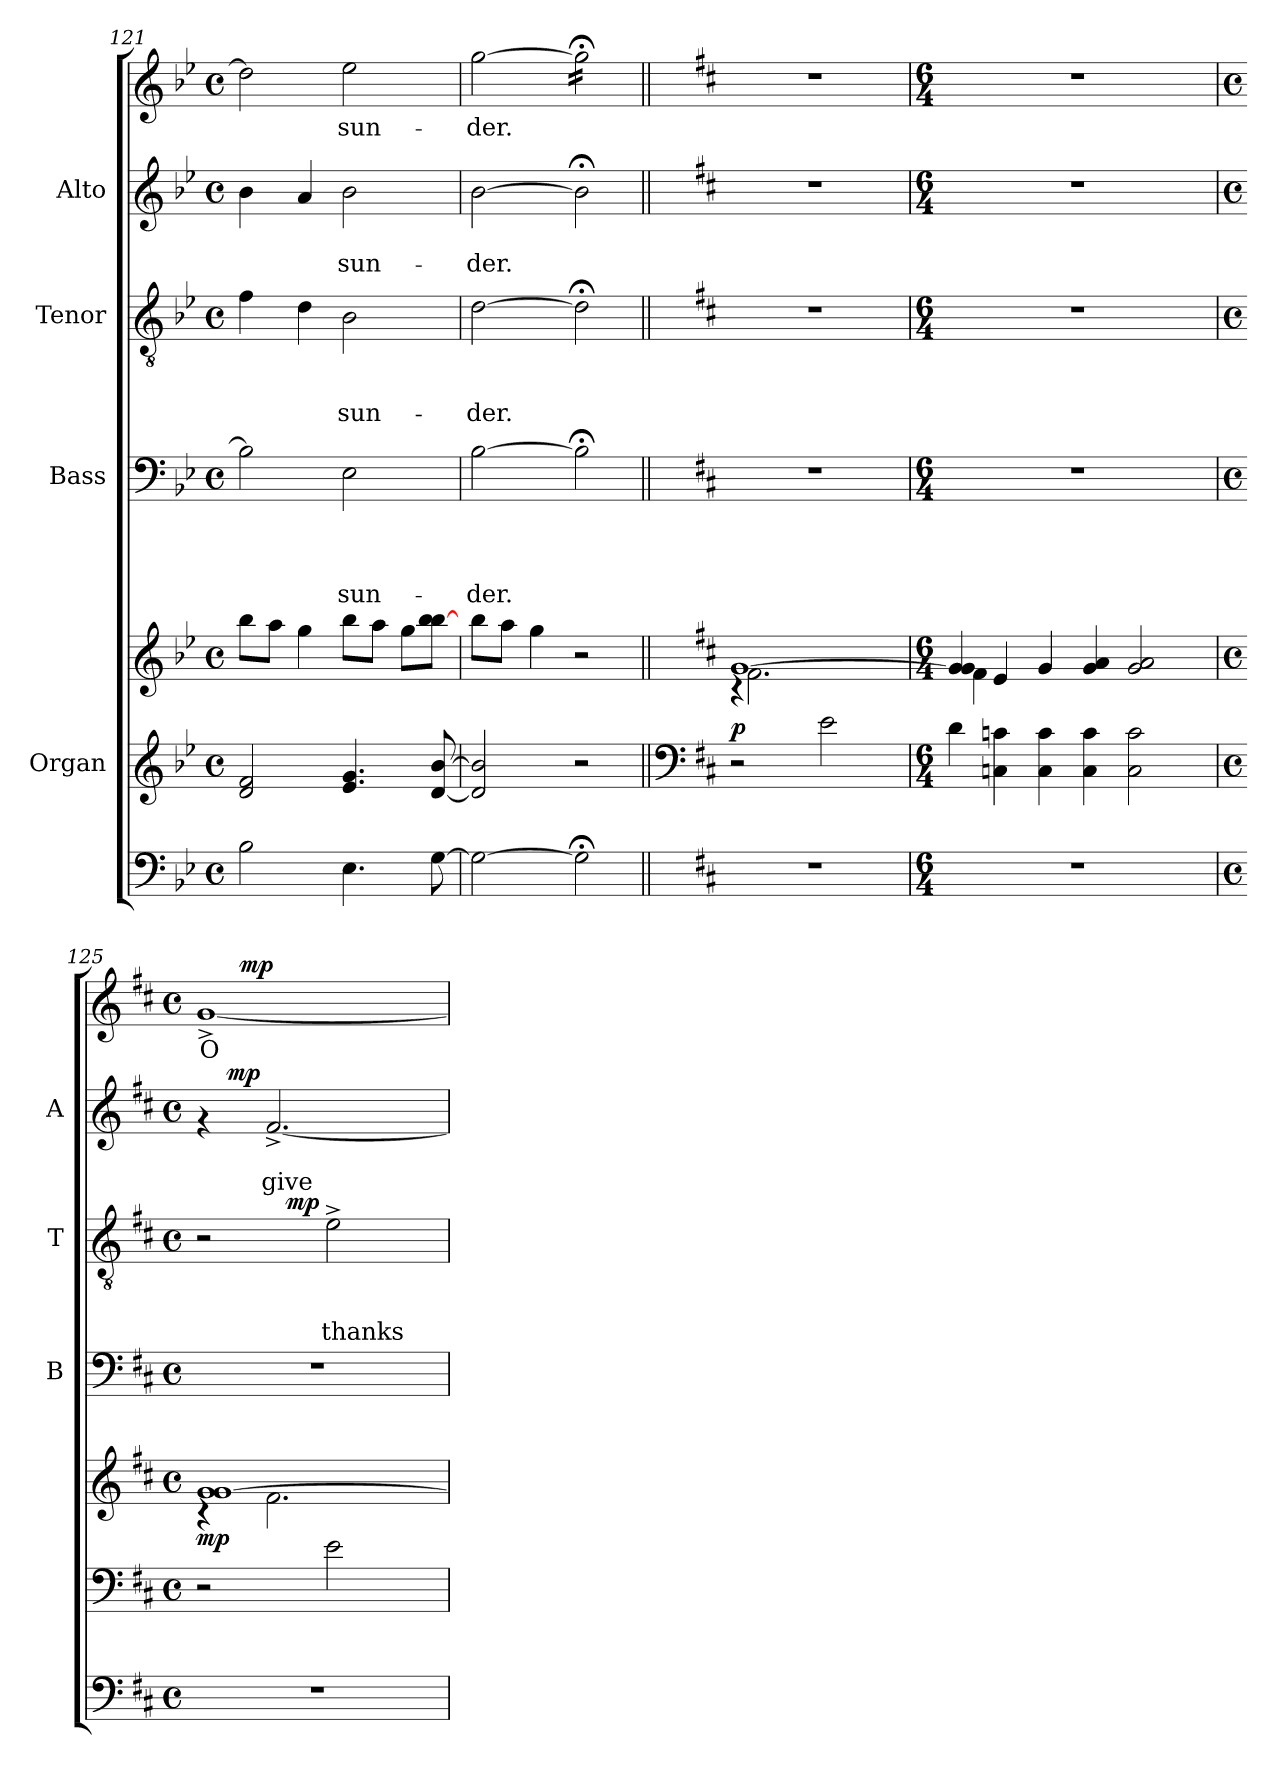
**kern	**kern	**kern	**dynam	**kern	**text	**text	**text	**text	**kern	**text	**text	**text	**dynam	**kern	**text	**text	**dynam	**kern	**text	**dynam
*part6	*part5	*part5	*part5	*part4	*part4	*part4	*part4	*part4	*part3	*part3	*part3	*part3	*part3	*part2	*part2	*part2	*part2	*part1	*part1	*part1
*staff7	*staff6	*staff5	*staff5/6	*staff4	*staff4	*staff4	*staff4	*staff4	*staff3	*staff3	*staff3	*staff3	*staff3	*staff2	*staff2	*staff2	*staff2	*staff1	*staff1	*staff1
*	*I"Organ	*	*	*I"Bass	*	*	*	*	*I"Tenor	*	*	*	*	*I"Alto	*	*	*	*	*	*
*	*	*	*	*I'B	*	*	*	*	*I'T	*	*	*	*	*I'A	*	*	*	*	*	*
*clefF4	*clefG2	*clefG2	*	*clefF4	*	*	*	*	*clefGv2	*	*	*	*	*clefG2	*	*	*	*clefG2	*	*
*k[b-e-]	*k[b-e-]	*k[b-e-]	*	*k[b-e-]	*	*	*	*	*k[b-e-]	*	*	*	*	*k[b-e-]	*	*	*	*k[b-e-]	*	*
*B-:	*B-:	*B-:	*	*B-:	*	*	*	*	*B-:	*	*	*	*	*B-:	*	*	*	*B-:	*	*
*M4/4	*M4/4	*M4/4	*	*M4/4	*	*	*	*	*M4/4	*	*	*	*	*M4/4	*	*	*	*M4/4	*	*
*met(c)	*met(c)	*met(c)	*	*met(c)	*	*	*	*	*met(c)	*	*	*	*	*met(c)	*	*	*	*met(c)	*	*
=121	=121	=121	=121	=121	=121	=121	=121	=121	=121	=121	=121	=121	=121	=121	=121	=121	=121	=121	=121	=121
2B-\	2d/ 2f/	8bb-\L	.	2B-\]	.	.	.	.	4f\	.	.	.	.	4b-\	.	.	.	2dd\]	.	.
.	.	8aa\J	.	.	.	.	.	.	.	.	.	.	.	.	.	.	.	.	.	.
.	.	4gg\	.	.	.	.	.	.	4d\	.	.	.	.	4a/	.	.	.	.	.	.
!	!	!	!	!	!	!	!	!LO:LY:b	!	!	!	!LO:LY:b	!	!	!	!LO:LY:b	!	!	!LO:LY:b	!
4.E-\	4.e-/ 4.g/	8bb-\L	.	2E-\	.	.	.	sun-	2B-\	.	.	sun-	.	2b-\	.	sun-	.	2ee-\	sun-	.
.	.	8aa\J	.	.	.	.	.	.	.	.	.	.	.	.	.	.	.	.	.	.
.	.	8gg\L	.	.	.	.	.	.	.	.	.	.	.	.	.	.	.	.	.	.
[>8G\	[<8d/ [>8b-/	8bb-\ [>8bb-\J	.	.	.	.	.	.	.	.	.	.	.	.	.	.	.	.	.	.
=122	=122	=122	=122	=122	=122	=122	=122	=122	=122	=122	=122	=122	=122	=122	=122	=122	=122	=122	=122	=122
!	!	!	!	!	!	!	!	!LO:LY:b	!	!	!	!LO:LY:b	!	!	!	!LO:LY:b	!	!	!LO:LY:b	!
2G\_	2d/] 2b-/]	8bb-\L	.	[>2B-\	.	.	.	-der.	[>2d\	.	.	-der.	.	[>2b-\	.	-der.	.	[>2gg\	-der.	.
.	.	8aa\J	.	.	.	.	.	.	.	.	.	.	.	.	.	.	.	.	.	.
.	.	4gg\	.	.	.	.	.	.	.	.	.	.	.	.	.	.	.	.	.	.
*	*	*	*	*	*	*	*	*	*	*	*	*	*	*	*	*	*	*tremolo	*	*
2G;<\]	2r	2r	.	2B-;<\]	.	.	.	.	2d;<\]	.	.	.	.	2b-;<\]	.	.	.	16gg;<\]LL	.	.
.	.	.	.	.	.	.	.	.	.	.	.	.	.	.	.	.	.	16gg;<\	.	.
.	.	.	.	.	.	.	.	.	.	.	.	.	.	.	.	.	.	16gg;<\	.	.
.	.	.	.	.	.	.	.	.	.	.	.	.	.	.	.	.	.	16gg;<\	.	.
.	.	.	.	.	.	.	.	.	.	.	.	.	.	.	.	.	.	16gg;<\	.	.
.	.	.	.	.	.	.	.	.	.	.	.	.	.	.	.	.	.	16gg;<\	.	.
.	.	.	.	.	.	.	.	.	.	.	.	.	.	.	.	.	.	16gg;<\	.	.
.	.	.	.	.	.	.	.	.	.	.	.	.	.	.	.	.	.	16gg;<\JJ	.	.
*	*	*	*	*	*	*	*	*	*	*	*	*	*	*	*	*	*	*Xtremolo	*	*
=123||	=123||	=123||	=123||	=123||	=123||	=123||	=123||	=123||	=123||	=123||	=123||	=123||	=123||	=123||	=123||	=123||	=123||	=123||	=123||	=123||
*	*clefF4	*	*	*	*	*	*	*	*	*	*	*	*	*	*	*	*	*	*	*
*k[f#c#]	*k[f#c#]	*k[f#c#]	*	*k[f#c#]	*	*	*	*	*k[f#c#]	*	*	*	*	*k[f#c#]	*	*	*	*k[f#c#]	*	*
*D:	*D:	*D:	*	*D:	*	*	*	*	*D:	*	*	*	*	*D:	*	*	*	*D:	*	*
*	*	*^	*	*	*	*	*	*	*	*	*	*	*	*	*	*	*	*	*	*
*	*	*	*^	*	*	*	*	*	*	*	*	*	*	*	*	*	*	*	*	*	*
!	!	!	!	!	!LO:DY:a=2	!	!	!	!	!	!	!	!	!	!	!	!	!	!	!	!	!
1r	2r	[>1g	4rc	2.f#\	p	1r	.	.	.	.	1r	.	.	.	.	1r	.	.	.	1r	.	.
.	.	.	2.ryy	.	.	.	.	.	.	.	.	.	.	.	.	.	.	.	.	.	.	.
.	2e\	.	.	.	.	.	.	.	.	.	.	.	.	.	.	.	.	.	.	.	.	.
.	.	.	.	4ryy	.	.	.	.	.	.	.	.	.	.	.	.	.	.	.	.	.	.
*	*	*v	*v	*v	*	*	*	*	*	*	*	*	*	*	*	*	*	*	*	*	*	*
=124	=124	=124	=124	=124	=124	=124	=124	=124	=124	=124	=124	=124	=124	=124	=124	=124	=124	=124	=124	=124
*M6/4	*M6/4	*M6/4	*	*M6/4	*	*	*	*	*M6/4	*	*	*	*	*M6/4	*	*	*	*M6/4	*	*
*	*	*^	*	*	*	*	*	*	*	*	*	*	*	*	*	*	*	*	*	*
1.r	4d\	4g/] 4g/	4f#\	.	1.r	.	.	.	.	1.r	.	.	.	.	1.r	.	.	.	1.r	.	.
.	4Cn\ 4cn\	4e/	1ryy	.	.	.	.	.	.	.	.	.	.	.	.	.	.	.	.	.	.
.	4C\ 4c\	4g/	.	.	.	.	.	.	.	.	.	.	.	.	.	.	.	.	.	.	.
.	4C\ 4c\	4g/ 4a/	.	.	.	.	.	.	.	.	.	.	.	.	.	.	.	.	.	.	.
.	2C\ 2c\	2g/ 2a/	.	.	.	.	.	.	.	.	.	.	.	.	.	.	.	.	.	.	.
.	.	.	4ryy	.	.	.	.	.	.	.	.	.	.	.	.	.	.	.	.	.	.
!!LO:PB:g=z
=125	=125	=125	=125	=125	=125	=125	=125	=125	=125	=125	=125	=125	=125	=125	=125	=125	=125	=125	=125	=125	=125
*M4/4	*M4/4	*M4/4	*	*	*M4/4	*	*	*	*	*M4/4	*	*	*	*	*M4/4	*	*	*	*M4/4	*	*
*met(c)	*met(c)	*met(c)	*	*	*met(c)	*	*	*	*	*met(c)	*	*	*	*	*met(c)	*	*	*	*met(c)	*	*
!	!	!	!	!LO:DY:b	!	!	!	!	!	!	!	!	!	!	!	!	!	!	!	!LO:LY:b	!
*	*	*	*	*	*	*	*	*	*	*^	*	*	*	*	*^	*	*	*	*^	*	*
1r	2r	1g [>1g	4rc	mp	1r	.	.	.	.	2r	4ryy	.	.	.	.	4rf	8ryy	.	.	.	[<1g^<	8ryy	O	.
!	!	!	!	!	!	!	!	!	!	!	!	!	!	!	!	!	!	!	!	!LO:DY:a	!	!	!	!
.	.	.	.	.	.	.	.	.	.	.	.	.	.	.	.	.	2..ryy	.	.	mp	.	32ryy	.	.
!	!	!	!	!	!	!	!	!	!	!	!	!	!	!	!	!	!	!	!	!	!	!	!	!LO:DY:a
.	.	.	.	.	.	.	.	.	.	.	.	.	.	.	.	.	.	.	.	.	.	2ryy	.	mp
!	!	!	!	!	!	!	!	!	!	!	!	!	!	!	!	!	!	!	!LO:LY:b	!	!	!	!	!
.	.	.	2.f#\	.	.	.	.	.	.	.	16ryy	.	.	.	.	[<2.f#^</	.	.	give	.	.	.	.	.
!	!	!	!	!	!	!	!	!	!	!	!	!	!	!	!LO:DY:a	!	!	!	!	!	!	!	!	!
.	.	.	.	.	.	.	.	.	.	.	2ryy	.	.	.	mp	.	.	.	.	.	.	.	.	.
!	!	!	!	!	!	!	!	!	!	!	!	!	!	!LO:LY:b	!	!	!	!	!	!	!	!	!	!
.	2e\	.	.	.	.	.	.	.	.	2e^>\	.	.	.	thanks	.	.	.	.	.	.	.	.	.	.
.	.	.	.	.	.	.	.	.	.	.	.	.	.	.	.	.	.	.	.	.	.	4ryy	.	.
.	.	.	.	.	.	.	.	.	.	.	8.ryy	.	.	.	.	.	.	.	.	.	.	.	.	.
.	.	.	.	.	.	.	.	.	.	.	.	.	.	.	.	.	.	.	.	.	.	16.ryy	.	.
*	*	*	*	*	*	*	*	*	*	*v	*v	*	*	*	*	*	*	*	*	*	*v	*v	*	*
*	*	*v	*v	*	*	*	*	*	*	*	*	*	*	*	*v	*v	*	*	*	*	*	*
=	=	=	=	=	=	=	=	=	=	=	=	=	=	=	=	=	=	=	=	=
*-	*-	*-	*-	*-	*-	*-	*-	*-	*-	*-	*-	*-	*-	*-	*-	*-	*-	*-	*-	*-
